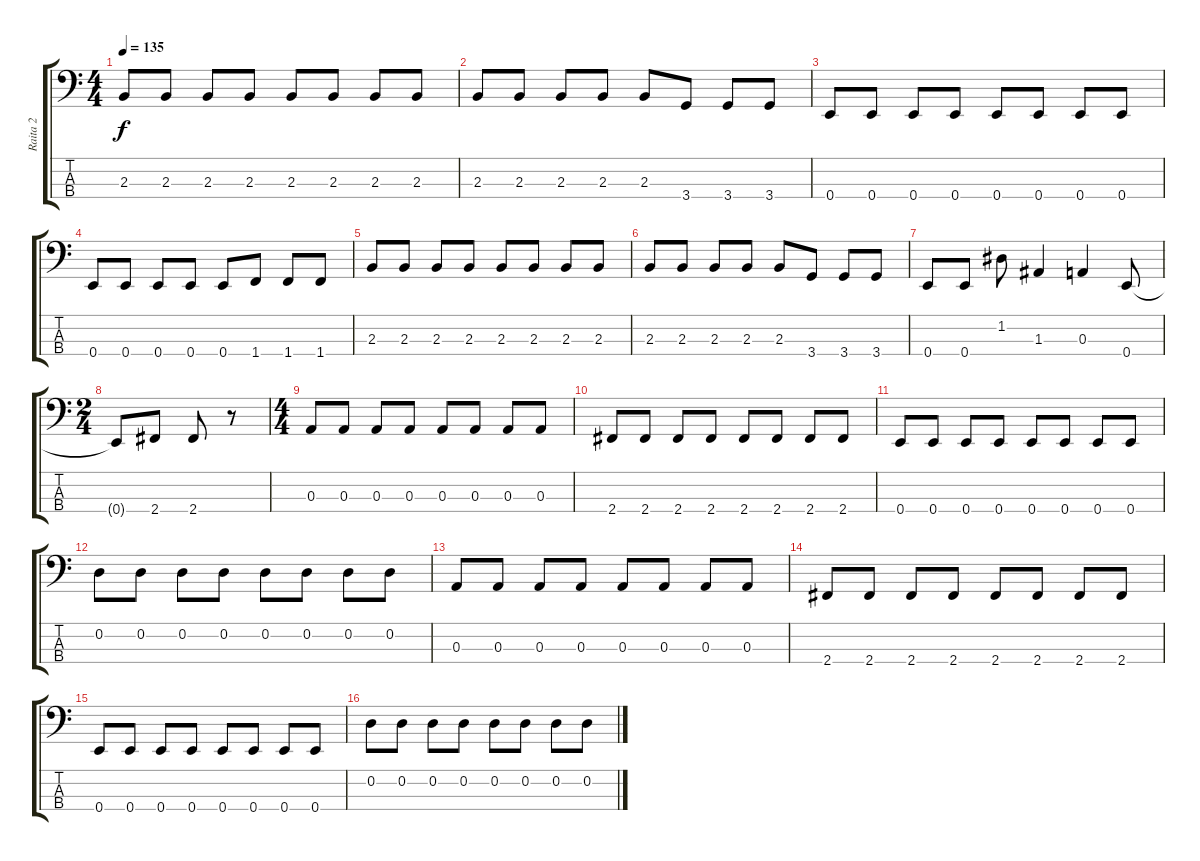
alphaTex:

\track ("Raita 2" "Raita 2") {instrument electricbassfinger}
\staff {score tabs}
\tuning (G2 D2 A1 E1) {hide}
\ts (4 4)
\tempo 135
\clef f4
\ks c
2.3.8{dy f} 2.3.8 2.3.8 2.3.8 2.3.8 2.3.8 2.3.8 2.3.8 |
2.3.8 2.3.8 2.3.8 2.3.8 2.3.8 3.4.8 3.4.8 3.4.8 |
0.4.8 0.4.8 0.4.8 0.4.8 0.4.8 0.4.8 0.4.8 0.4.8 |
0.4.8 0.4.8 0.4.8 0.4.8 0.4.8 1.4.8 1.4.8 1.4.8 |
2.3.8 2.3.8 2.3.8 2.3.8 2.3.8 2.3.8 2.3.8 2.3.8 |
2.3.8 2.3.8 2.3.8 2.3.8 2.3.8 3.4.8 3.4.8 3.4.8 |
0.4.8 0.4.8 1.2.8 1.3.4 0.3.4 0.4.8 |
\ts (2 4)
0.4{t}.8 2.4.8 2.4.8 r.8 |
\ts (4 4)
0.3.8 0.3.8 0.3.8 0.3.8 0.3.8 0.3.8 0.3.8 0.3.8 |
2.4.8 2.4.8 2.4.8 2.4.8 2.4.8 2.4.8 2.4.8 2.4.8 |
0.4.8 0.4.8 0.4.8 0.4.8 0.4.8 0.4.8 0.4.8 0.4.8 |
0.2.8 0.2.8 0.2.8 0.2.8 0.2.8 0.2.8 0.2.8 0.2.8 |
0.3.8 0.3.8 0.3.8 0.3.8 0.3.8 0.3.8 0.3.8 0.3.8 |
2.4.8 2.4.8 2.4.8 2.4.8 2.4.8 2.4.8 2.4.8 2.4.8 |
0.4.8 0.4.8 0.4.8 0.4.8 0.4.8 0.4.8 0.4.8 0.4.8 |
0.2.8 0.2.8 0.2.8 0.2.8 0.2.8 0.2.8 0.2.8 0.2.8
